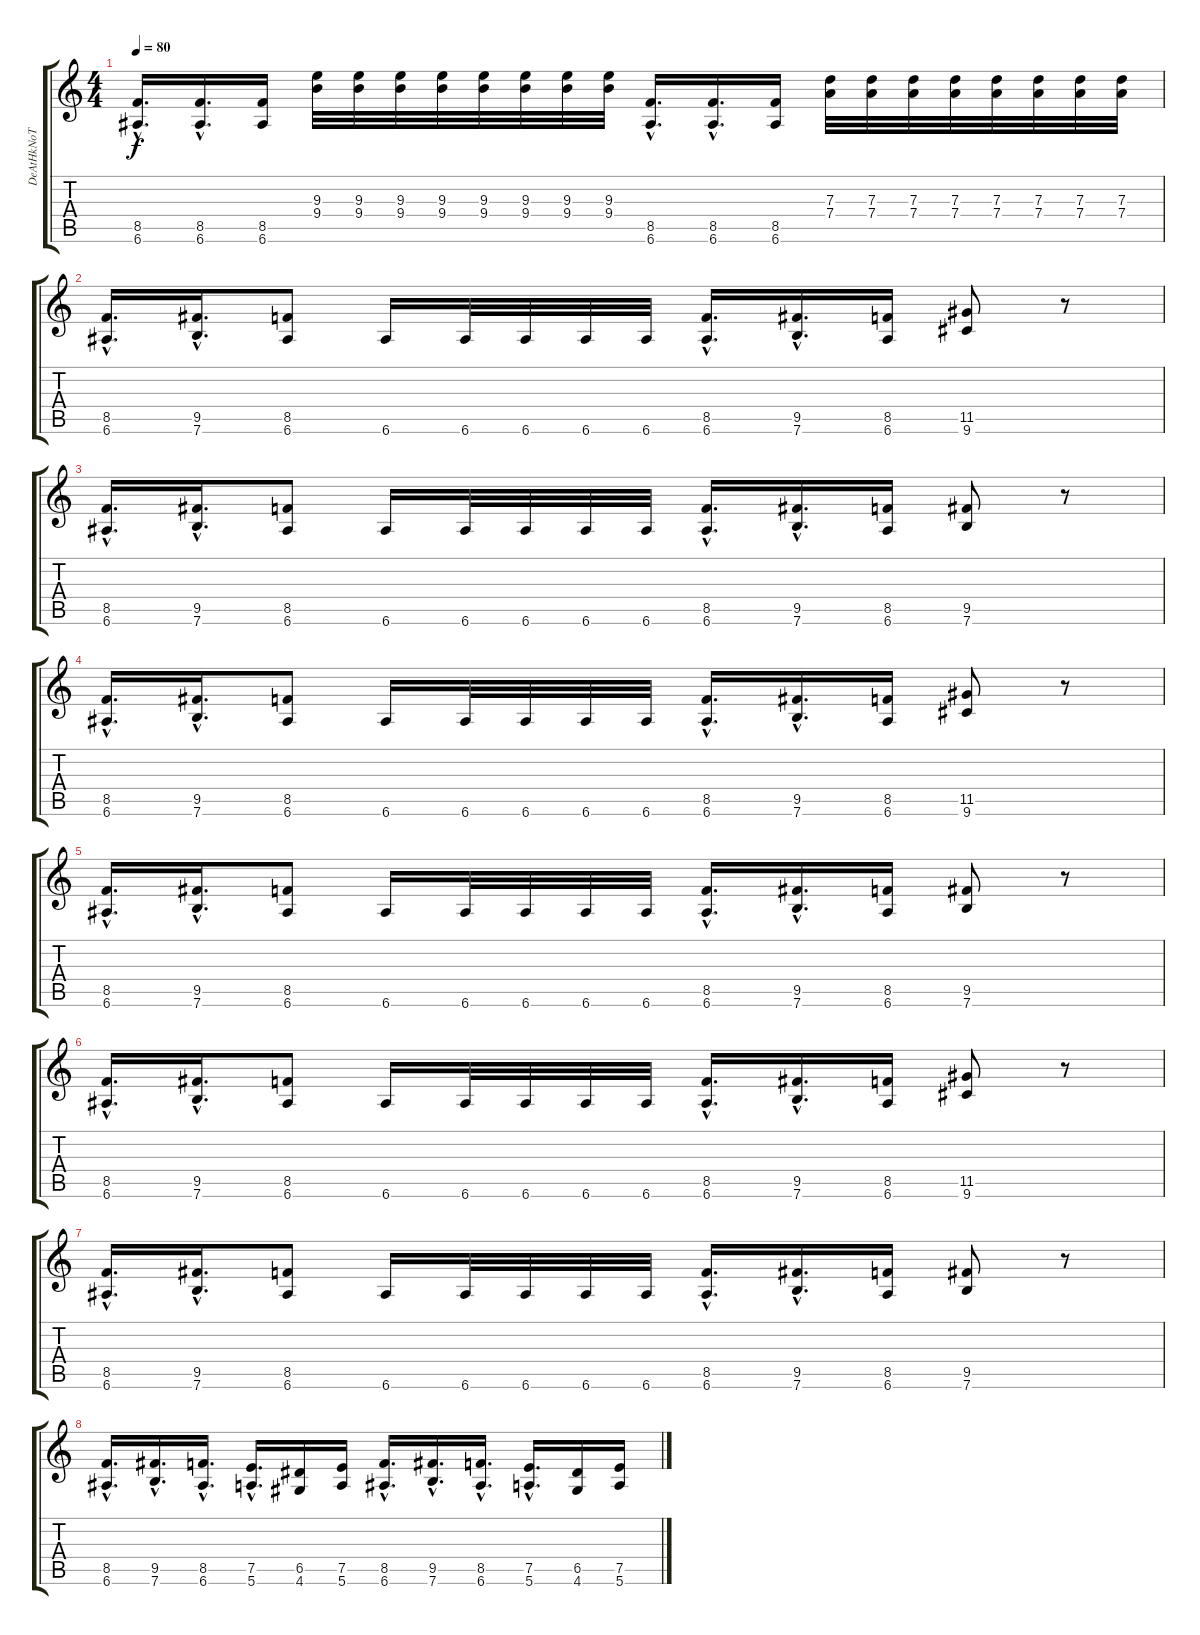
\track ("DeAtHkNoT" "DeAtHkNoT") {instrument distortionguitar}
\staff {score tabs}
\tuning (E4 B3 G3 D3 A2 E2) {hide}
\ts (4 4)
\tempo 80
\clef g2
\ks c
(8.5{hac} 6.6{hac}).16{d dy f} (8.5{hac} 6.6{hac}).16{d} (8.5 6.6).16 (9.3 9.4).32 (9.3 9.4).32 (9.3 9.4).32 (9.3 9.4).32 (9.3 9.4).32 (9.3 9.4).32 (9.3 9.4).32 (9.3 9.4).32 (8.5{hac} 6.6{hac}).16{d} (8.5{hac} 6.6{hac}).16{d} (8.5 6.6).16 (7.3 7.4).32 (7.3 7.4).32 (7.3 7.4).32 (7.3 7.4).32 (7.3 7.4).32 (7.3 7.4).32 (7.3 7.4).32 (7.3 7.4).32 |
(8.5{hac} 6.6{hac}).16{d} (9.5{hac} 7.6{hac}).16{d} (8.5 6.6).8 6.6.16 6.6.32 6.6.32 6.6.32 6.6.32 (8.5{hac} 6.6{hac}).16{d} (9.5{hac} 7.6{hac}).16{d} (8.5 6.6).16 (11.5 9.6).8 r.8 |
(8.5{hac} 6.6{hac}).16{d} (9.5{hac} 7.6{hac}).16{d} (8.5 6.6).8 6.6.16 6.6.32 6.6.32 6.6.32 6.6.32 (8.5{hac} 6.6{hac}).16{d} (9.5{hac} 7.6{hac}).16{d} (8.5 6.6).16 (9.5 7.6).8 r.8 |
(8.5{hac} 6.6{hac}).16{d} (9.5{hac} 7.6{hac}).16{d} (8.5 6.6).8 6.6.16 6.6.32 6.6.32 6.6.32 6.6.32 (8.5{hac} 6.6{hac}).16{d} (9.5{hac} 7.6{hac}).16{d} (8.5 6.6).16 (11.5 9.6).8 r.8 |
(8.5{hac} 6.6{hac}).16{d} (9.5{hac} 7.6{hac}).16{d} (8.5 6.6).8 6.6.16 6.6.32 6.6.32 6.6.32 6.6.32 (8.5{hac} 6.6{hac}).16{d} (9.5{hac} 7.6{hac}).16{d} (8.5 6.6).16 (9.5 7.6).8 r.8 |
(8.5{hac} 6.6{hac}).16{d} (9.5{hac} 7.6{hac}).16{d} (8.5 6.6).8 6.6.16 6.6.32 6.6.32 6.6.32 6.6.32 (8.5{hac} 6.6{hac}).16{d} (9.5{hac} 7.6{hac}).16{d} (8.5 6.6).16 (11.5 9.6).8 r.8 |
(8.5{hac} 6.6{hac}).16{d} (9.5{hac} 7.6{hac}).16{d} (8.5 6.6).8 6.6.16 6.6.32 6.6.32 6.6.32 6.6.32 (8.5{hac} 6.6{hac}).16{d} (9.5{hac} 7.6{hac}).16{d} (8.5 6.6).16 (9.5 7.6).8 r.8 |
(8.5{hac} 6.6{hac}).16{d} (9.5{hac} 7.6{hac}).16{d} (8.5{hac} 6.6{hac}).16{d} (7.5{hac} 5.6{hac}).16{d} (6.5 4.6).16 (7.5 5.6).16 (8.5{hac} 6.6{hac}).16{d} (9.5{hac} 7.6{hac}).16{d} (8.5{hac} 6.6{hac}).16{d} (7.5{hac} 5.6{hac}).16{d} (6.5 4.6).16 (7.5 5.6).16
